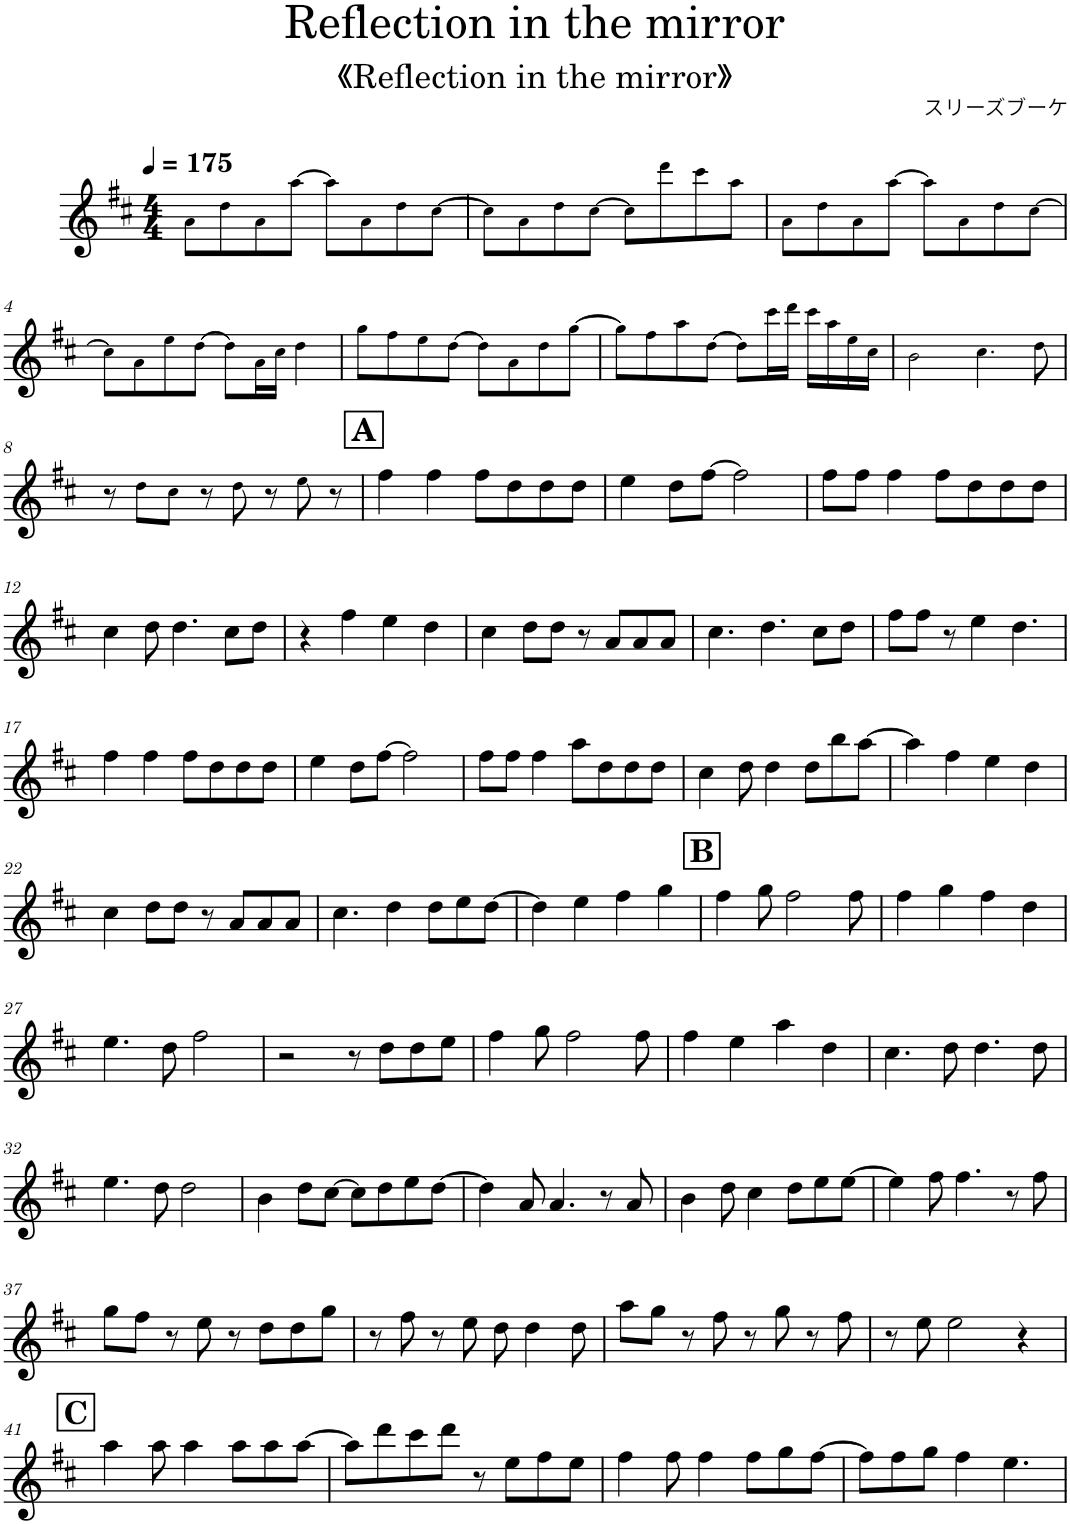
**kern
*part1
*staff1
*I"Piano
*I'Pno.
*clefG2
*k[f#c#]
*M4/4
*MM175
=1
8a!\L
8dd!\
8a!\
[8aa!\J
8aa!\L]
8a!\
8dd!\
[8cc#!\J
=2
8cc#!\L]
8a!\
8dd!\
[8cc#!\J
8cc#!\L]
8ddd!\
8ccc#!\
8aa!\J
=3
8a!\L
8dd!\
8a!\
[8aa!\J
8aa!\L]
8a!\
8dd!\
[8cc#!\J
!!LO:LB:g=z
=4
8cc#!\L]
8a!\
8ee!\
[8dd!\J
8dd!\L]
16a!\L
16cc#!\JJ
4dd!\
=5
8gg!\L
8ff#!\
8ee!\
[8dd!\J
8dd!\L]
8a!\
8dd!\
[8gg!\J
=6
8gg!\L]
8ff#!\
8aa!\
[8dd!\J
8dd!\L]
16ccc#!\L
16ddd!\JJ
16ccc#!\LL
16aa!\
16ee!\
16cc#!\JJ
=7
2b!\
4.cc#!\
8dd!\
!!LO:LB:g=z
=8
8r
8dd!\L
8cc#!\J
8r
8dd!\
8r
8ee!\
8r
!!LO:REH:place=s1:a:B:cj:fs=14:t=A
=9
4ff#\
4ff#\
8ff#\L
8dd\
8dd\
8dd\J
=10
4ee\
8dd\L
[8ff#\J
2ff#\]
=11
8ff#\L
8ff#\J
4ff#\
8ff#\L
8dd\
8dd\
8dd\J
!!LO:LB:g=z
=12
4cc#\
8dd\
4.dd\
8cc#\L
8dd\J
=13
4r
4ff#\
4ee\
4dd\
=14
4cc#\
8dd\L
8dd\J
8r
8a/L
8a/
8a/J
=15
4.cc#\
4.dd\
8cc#\L
8dd\J
=16
8ff#\L
8ff#\J
8r
4ee\
4.dd\
!!LO:LB:g=z
=17
4ff#\
4ff#\
8ff#\L
8dd\
8dd\
8dd\J
=18
4ee\
8dd\L
[8ff#\J
2ff#\]
=19
8ff#\L
8ff#\J
4ff#\
8aa\L
8dd\
8dd\
8dd\J
=20
4cc#\
8dd\
4dd\
8dd\L
8bb\
[8aa\J
=21
4aa\]
4ff#\
4ee\
4dd\
!!LO:LB:g=z
=22
4cc#\
8dd\L
8dd\J
8r
8a/L
8a/
8a/J
=23
4.cc#\
4dd\
8dd\L
8ee\
[8dd\J
=24
4dd\]
4ee\
4ff#\
4gg\
!!LO:REH:place=s1:a:B:cj:fs=14:t=B
=25
4ff#\
8gg\
2ff#\
8ff#\
=26
4ff#\
4gg\
4ff#\
4dd\
!!LO:LB:g=z
=27
4.ee\
8dd\
2ff#\
=28
2r
8r
8dd\L
8dd\
8ee\J
=29
4ff#\
8gg\
2ff#\
8ff#\
=30
4ff#\
4ee\
4aa\
4dd\
=31
4.cc#\
8dd\
4.dd\
8dd\
!!LO:LB:g=z
=32
4.ee\
8dd\
2dd\
=33
4b\
8dd\L
[8cc#\J
8cc#\L]
8dd\
8ee\
[8dd\J
=34
4dd\]
8a/
4.a/
8r
8a/
=35
4b\
8dd\
4cc#\
8dd\L
8ee\
[8ee\J
=36
4ee\]
8ff#\
4.ff#\
8r
8ff#\
!!LO:LB:g=z
=37
8gg\L
8ff#\J
8r
8ee\
8r
8dd\L
8dd\
8gg\J
=38
8r
8ff#\
8r
8ee\
8dd\
4dd\
8dd\
=39
8aa\L
8gg\J
8r
8ff#\
8r
8gg\
8r
8ff#\
=40
8r
8ee\
2ee\
4r
!!LO:LB:g=z
!!LO:REH:place=s1:a:B:cj:fs=14:t=C
=41
4aa\
8aa\
4aa\
8aa\L
8aa\
[8aa\J
=42
8aa\L]
8ddd\
8ccc#\
8ddd\J
8r
8ee\L
8ff#\
8ee\J
=43
4ff#\
8ff#\
4ff#\
8ff#\L
8gg\
[8ff#\J
=44
8ff#\L]
8ff#\
8gg\J
4ff#\
4.ee\
=
*-
